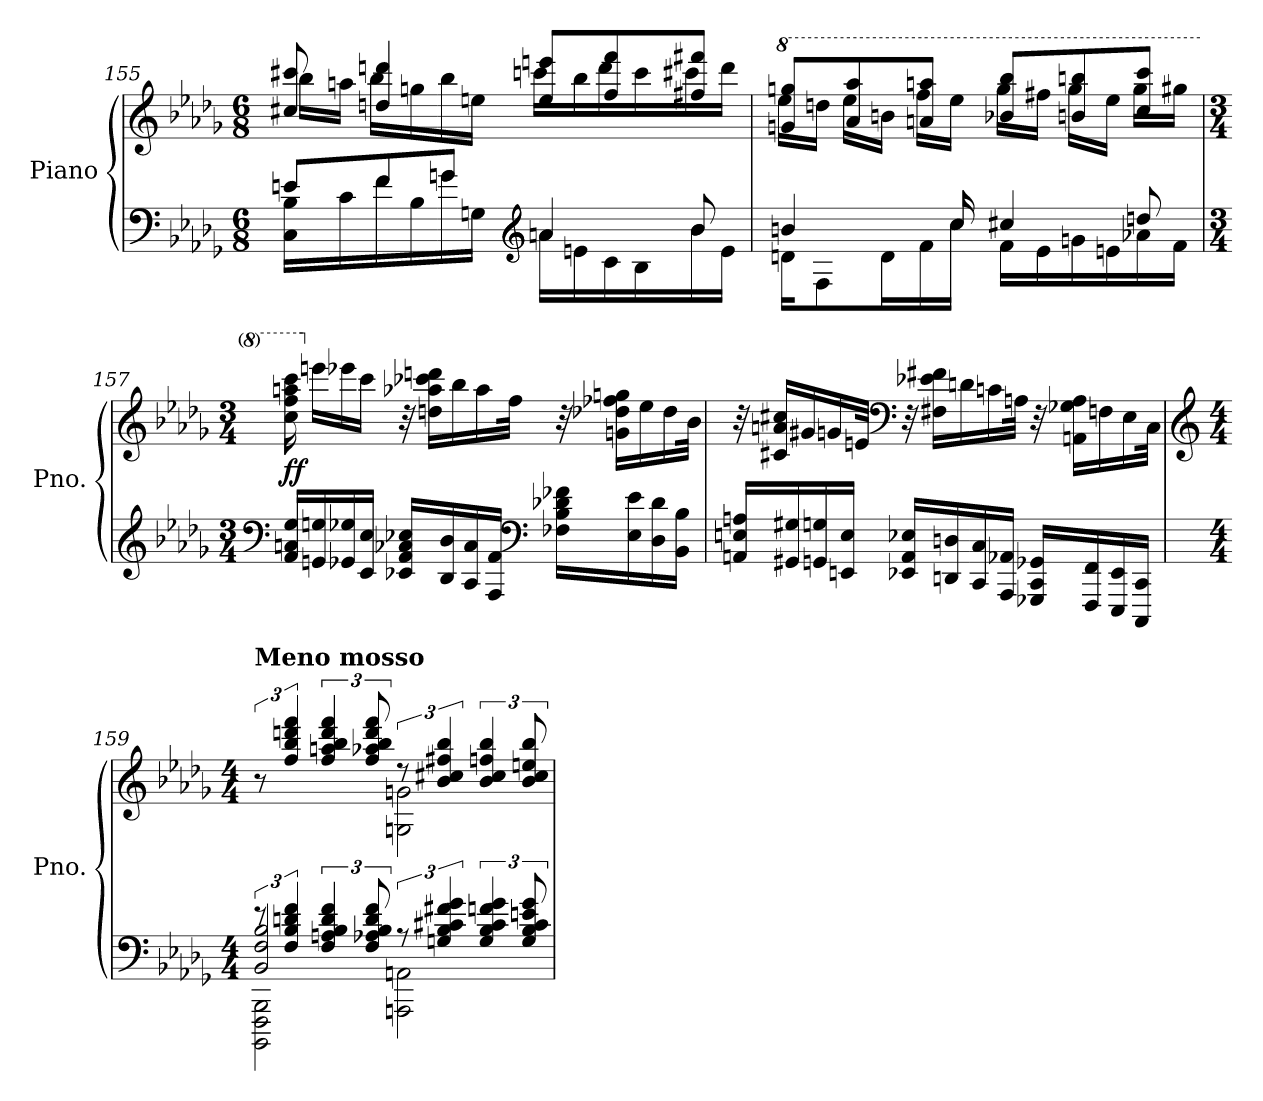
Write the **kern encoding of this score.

**kern	**kern	**dynam
*part1	*part1	*part1
*staff2	*staff1	*staff1/2
*I"Piano	*	*
*I'Pno.	*	*
!!LO:LB:g=z
*clefF4	*clefG2	*
*k[b-e-a-d-g-]	*k[b-e-a-d-g-]	*
*M6/8	*M6/8	*
=155	=155	=155
*^	*^	*
8en/L	16C\ 16B-\LL	8cc#X/ 8ccc#X/	16bb-\LL	.
.	16c\	.	16aan\JJ	.
8f/	16f\	4ddn/ 4dddn/	16bb-\LL	.
.	16B-\	.	16ggn\	.
8gn/J	16g\	.	16bb-\	.
.	16Gn\JJ	.	16een\JJ	.
*clefG2	*	*	*	*
4an/	16a\LL	8ee/ 8eeen/L	16cccn\LL	.
.	16en\	.	16bb-\	.
.	16c\	8ff/ 8fff/	16ddd\	.
.	16B-\	.	16ccc\	.
8b-/	16b-\	8ff#X/ 8fff#X/J	16ccc#X\	.
.	16e\JJ	.	16ddd\JJ	.
=156	=156	=156	=156	=156
*	*	*8va	*	*
4bn/	16dn\KL	8ggn/ 8gggn/L	16eee-\LL	.
.	8F\	.	16dddn\JJ	.
.	.	8aa-/ 8aaa-/	16eee-\LL	.
.	16d\L	.	16bbn\JJ	.
16ryy	16f\	8aan/ 8aaan/J	16fff\LL	.
16cc/	16cc\JJ	.	16eee-\JJ	.
4cc#X/	16f\LL	8bb-X/ 8bbb-/L	16ggg\LL	.
.	16e-\	.	16fff#X\JJ	.
.	16gn\	8bbn/ 8bbbn/	16ggg\LL	.
.	16en\	.	16eee-\JJ	.
8ddn/	16a-X\	8ccc/ 8cccc/J	16ggg\LL	.
.	16f\JJ	.	16ggg#X\JJ	.
*v	*v	*	*	*
*	*v	*v	*
!!LO:LB:g=z
=157	=157	=157
*M3/4	*M3/4	*
*^	*^	*
!	!	!	!	!LO:DY:b
*v	*v	*	*	*
*	*v	*v	*
16f/ 16an/ 16ee-/LL	16ccc\ 16fff\ 16aaan\ 16cccc\	ff
*	*X8va	*
16en/ 16een/	16eeen\LL	.
16e-X/ 16ee-X/	16eee-X\	.
16c/ 16cc/JJ	16ccc\JJ	.
16c-X/ 16f/ 16a-X/ 16cc-X/LL	32r	.
.	16ddn\ 16aa-X\ 16ccc-X\ 16dddn\LL	.
16B-/ 16b-/	.	.
.	16bb-\	.
16A-/ 16a-/	.	.
.	16aa-\	.
16F/ 16f/JJ	.	.
.	32ff\JJk	.
*clefF4	*	*
16F-X\ 16B-\ 16d-X\ 16f-X\LL	32r	.
.	16gn\ 16dd-X\ 16ff-X\ 16ggn\LL	.
16E-\ 16e-\	.	.
.	16ee-\	.
16D-\ 16d-\	.	.
.	16dd-\	.
16BB-\ 16B-\JJ	.	.
.	32b-\JJk	.
=158	=158	=158
16AAn/ 16En/ 16An/LL	32r	.
.	16c#X/ 16an/ 16cc#X/LL	.
16GG#X/ 16G#X/	.	.
.	16g#X/	.
16GGn/ 16Gn/	.	.
.	16gn/	.
16EEn/ 16E/JJ	.	.
.	32en/JJk	.
*	*clefF4	*
16EE-X/ 16AA/ 16E-X/LL	32r	.
.	16F#X\ 16e-X\ 16f#X\LL	.
16DDn/ 16Dn/	.	.
.	16dn\	.
16CC/ 16C/	.	.
.	16cn\	.
16AAA-/ 16AA-X/JJ	.	.
.	32An\JJk	.
16GGG-X/ 16CC/ 16GG-X/LL	32r	.
.	16AAn\ 16G-X\ 16A\LL	.
16FFF/ 16FF/	.	.
.	16Fn\	.
16EEE-/ 16EE-/	.	.
.	16E-\	.
16CCC/ 16CC/JJ	.	.
.	32C\JJk	.
!!LO:LB:g=z
=159	=159	=159
*	*clefG2	*
*M4/4	*M4/4	*
*^	*^	*
*	*^	*	*	*
!	!	!	!LO:TX:a:B:t=Meno mosso	!	!
2BB-/ 2F/ 2B-/	12re	2BBBB-\ 2FFF\ 2BBB-\	12r	2ryy	.
.	6F/ 6B-/ 6dn/ 6f/	.	6ff/ 6bb-/ 6dddn/ 6fff/	.	.
.	6F/ 6An/ 6B-/ 6d/ 6f/	.	6ff/ 6aan/ 6bb-/ 6ddd/ 6fff/	.	.
.	12F/ 12A-X/ 12B-/ 12d/ 12f/	.	12ff/ 12aa-X/ 12bb-/ 12ddd/ 12fff/	.	.
2ryy	12r	2AAAn\ 2AAn\	12r	2Gn\ 2gn\	.
.	6Gn/ 6B-/ 6c#X/ 6f#X/ 6g-/	.	6b-/ 6cc#X/ 6ff#X/ 6bb-/	.	.
.	6G/ 6B-/ 6c#/ 6fn/ 6g-/	.	6b-/ 6cc#/ 6ffn/ 6bb-/	.	.
.	12G/ 12B-/ 12c#/ 12en/ 12g-/	.	12b-/ 12cc#/ 12een/ 12bb-/	.	.
*v	*v	*v	*	*	*
*	*v	*v	*
=	=	=
*-	*-	*-
